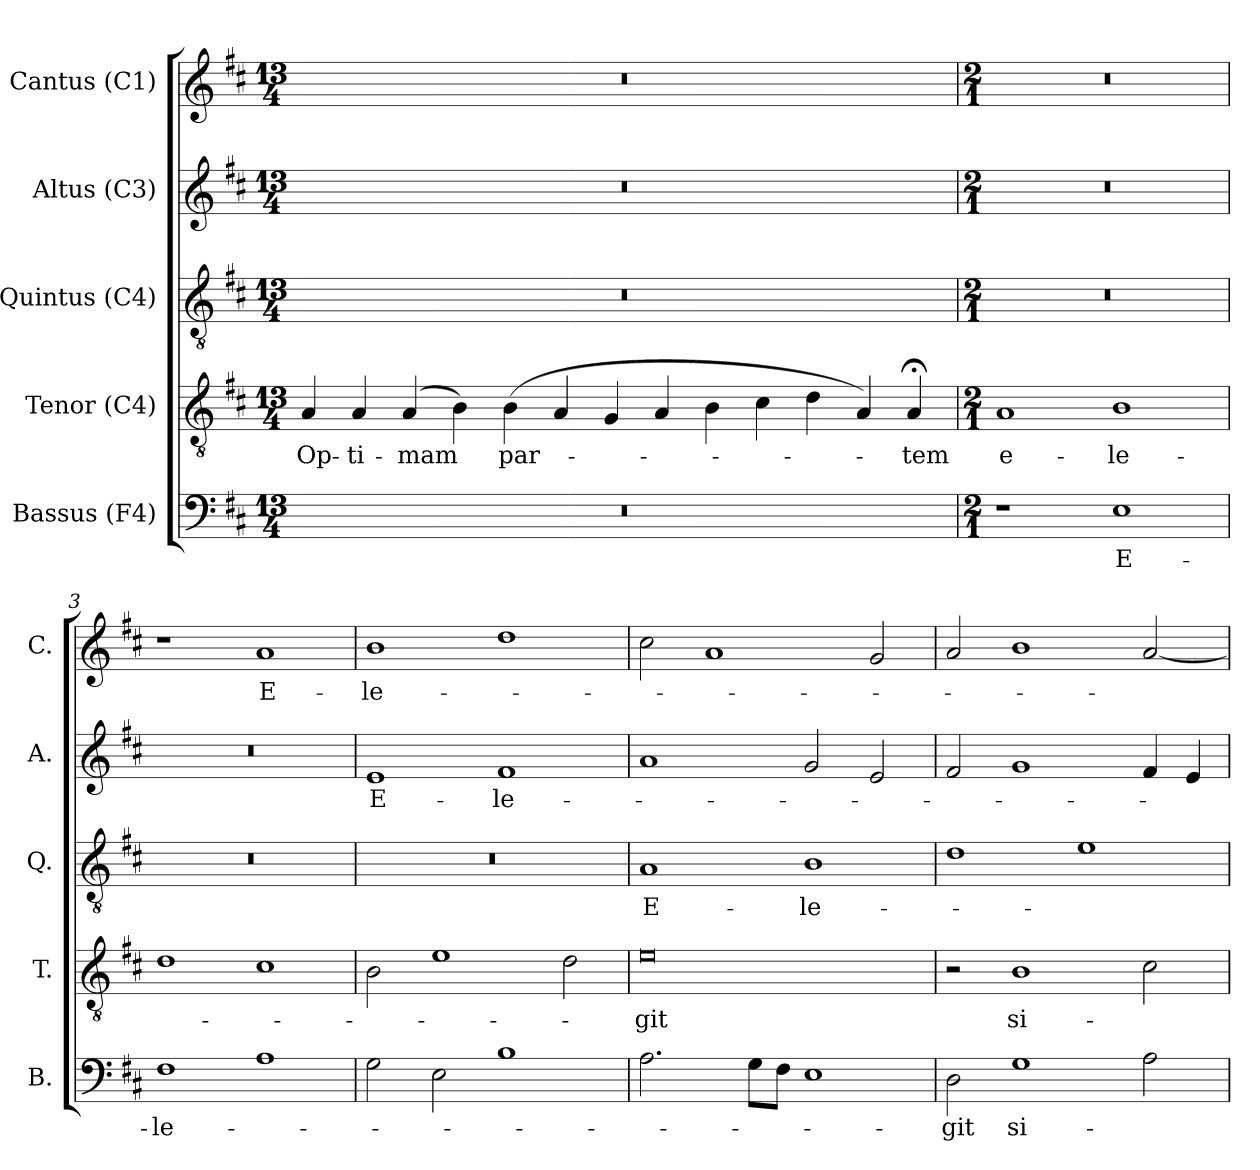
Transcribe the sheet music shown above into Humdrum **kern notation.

**kern	**text	**kern	**text	**kern	**text	**kern	**text	**kern	**text
*part5	*part5	*part4	*part4	*part3	*part3	*part2	*part2	*part1	*part1
*staff5	*staff5	*staff4	*staff4	*staff3	*staff3	*staff2	*staff2	*staff1	*staff1
*I"Bassus (F4)	*	*I"Tenor (C4)	*	*I"Quintus (C4)	*	*I"Altus (C3)	*	*I"Cantus (C1)	*
*I'B.	*	*I'T.	*	*I'Q.	*	*I'A.	*	*I'C.	*
!!LO:PB:g=z
*clefF4	*	*clefGv2	*	*clefGv2	*	*clefG2	*	*clefG2	*
*	*	*ITrd7c12	*	*ITrd7c12	*	*	*	*	*
*k[f#c#]	*	*k[f#c#]	*	*k[f#c#]	*	*k[f#c#]	*	*k[f#c#]	*
*D:	*	*D:	*	*D:	*	*D:	*	*D:	*
*M13/4	*	*M13/4	*	*M13/4	*	*M13/4	*	*M13/4	*
=1	=1	=1	=1	=1	=1	=1	=1	=1	=1
!LO:N:vis=1	!	!	!	!	!	!	!	!	!
!	!	!	!LO:LY:b:color=#000000	!LO:N:vis=1	!	!LO:N:vis=1	!	!LO:N:vis=1	!
4%13r	.	4AAi/	Op-	4%13r	.	4%13r	.	4%13r	.
!	!	!	!LO:LY:b:color=#000000	!	!	!	!	!	!
.	.	4AAi/	-ti-	.	.	.	.	.	.
!	!	!	!LO:LY:b:color=#000000	!	!	!	!	!	!
.	.	(4AAi/	-mam	.	.	.	.	.	.
.	.	4BBi\)	.	.	.	.	.	.	.
!	!	!	!LO:LY:b:color=#000000	!	!	!	!	!	!
.	.	(4BBi\	par-	.	.	.	.	.	.
.	.	4AAi/	.	.	.	.	.	.	.
.	.	4GGi/	.	.	.	.	.	.	.
.	.	4AAi/	.	.	.	.	.	.	.
.	.	4BBi\	.	.	.	.	.	.	.
.	.	4C#i\	.	.	.	.	.	.	.
.	.	4Di\	.	.	.	.	.	.	.
.	.	4AAi/)	.	.	.	.	.	.	.
!	!	!	!LO:LY:b:color=#000000	!	!	!	!	!	!
.	.	4AA;i/	-tem	.	.	.	.	.	.
=2	=2	=2	=2	=2	=2	=2	=2	=2	=2
*M2/1	*	*M2/1	*	*M2/1	*	*M2/1	*	*M2/1	*
!	!	!	!LO:LY:b:color=#000000	!LO:N:vis=1	!	!LO:N:vis=1	!	!LO:N:vis=1	!
1r	.	1AAi	e-	0r	.	0r	.	0r	.
!	!LO:LY:b:color=#000000	!	!	!	!	!	!	!	!
!	!	!	!LO:LY:b:color=#000000	!	!	!	!	!	!
1Ei	E-	1BBi	-le-	.	.	.	.	.	.
=3	=3	=3	=3	=3	=3	=3	=3	=3	=3
!	!LO:LY:b:color=#000000	!	!	!LO:N:vis=1	!	!LO:N:vis=1	!	!	!
1F#i	-le-	1Di	.	0r	.	0r	.	1r	.
!	!	!	!	!	!	!	!	!	!LO:LY:b:color=#000000
1Ai	.	1C#i	.	.	.	.	.	1ai	E-
!!LO:LB:g=z
=4	=4	=4	=4	=4	=4	=4	=4	=4	=4
!	!	!	!	!LO:N:vis=1	!	!	!	!	!
!	!	!	!	!	!	!	!LO:LY:b:color=#000000	!	!
!	!	!	!	!	!	!	!	!	!LO:LY:b:color=#000000
2Gi\	.	2BBi\	.	0r	.	1ei	E-	1bi	-le-
2Ei\	.	1Ei	.	.	.	.	.	.	.
!	!	!	!	!	!	!	!LO:LY:b:color=#000000	!	!
1Bi	.	.	.	.	.	1f#i	-le-	1ddi	.
.	.	2Di\	.	.	.	.	.	.	.
=5	=5	=5	=5	=5	=5	=5	=5	=5	=5
!	!	!	!LO:LY:b:color=#000000	!	!	!	!	!	!
!	!	!	!	!	!LO:LY:b:color=#000000	!	!	!	!
2.Ai\	.	0Ei	-git	1AAi	E-	1ai	.	2cc#i\	.
.	.	.	.	.	.	.	.	1ai	.
8Gi\L	.	.	.	.	.	.	.	.	.
8F#i\J	.	.	.	.	.	.	.	.	.
!	!	!	!	!	!LO:LY:b:color=#000000	!	!	!	!
1Ei	.	.	.	1BBi	-le-	2gi/	.	.	.
.	.	.	.	.	.	2ei/	.	2gi/	.
=6	=6	=6	=6	=6	=6	=6	=6	=6	=6
!	!LO:LY:b:color=#000000	!	!	!	!	!	!	!	!
2Di\	-git	2r	.	1Di	.	2f#i/	.	2ai/	.
!	!LO:LY:b:color=#000000	!	!	!	!	!	!	!	!
!	!	!	!LO:LY:b:color=#000000	!	!	!	!	!	!
1Gi	si-	1BBi	si-	.	.	1gi	.	1bi	.
.	.	.	.	1Ei	.	.	.	.	.
2Ai\	.	2C#i\	.	.	.	4f#i/	.	[2ai/	.
.	.	.	.	.	.	4ei/	.	.	.
=	=	=	=	=	=	=	=	=	=
*-	*-	*-	*-	*-	*-	*-	*-	*-	*-
